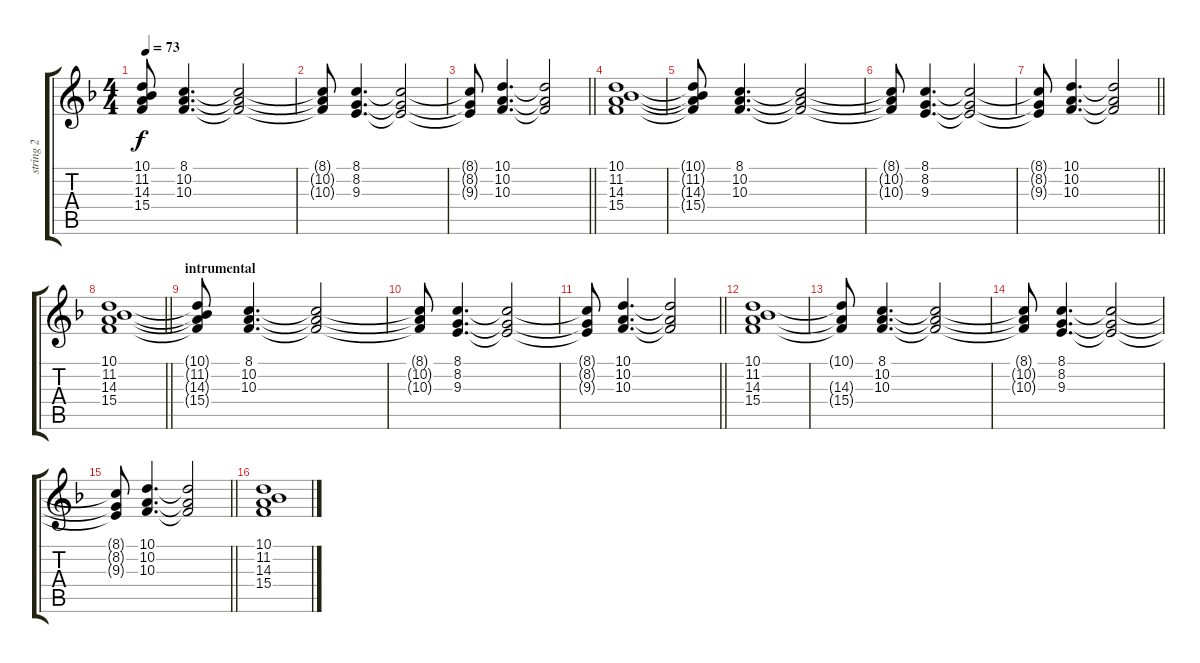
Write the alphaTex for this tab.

\track ("string 2" "string 2") {instrument stringensemble2}
\staff {score tabs}
\tuning (E4 B3 G3 D3 A2 E2) {hide}
\ts (4 4)
\tempo 73
\clef g2
\ks f
(10.1{t} 11.2{t} 14.3{t} 15.4{t}).8{dy f} (8.1 10.2 10.3).4{d} (8.1{t} 10.2{t} 10.3{t}).2 |
(8.1{t} 10.2{t} 10.3{t}).8 (8.1 8.2 9.3).4{d} (8.1{t} 8.2{t} 9.3{t}).2 |
\barLineRight lightlight
(8.1{t} 8.2{t} 9.3{t}).8 (10.1 10.2 10.3).4{d} (10.1{t} 10.2{t} 10.3{t}).2 |
(10.1 11.2 14.3 15.4).1 |
(10.1{t} 11.2{t} 14.3{t} 15.4{t}).8 (8.1 10.2 10.3).4{d} (8.1{t} 10.2{t} 10.3{t}).2 |
(8.1{t} 10.2{t} 10.3{t}).8 (8.1 8.2 9.3).4{d} (8.1{t} 8.2{t} 9.3{t}).2 |
\barLineRight lightlight
(8.1{t} 8.2{t} 9.3{t}).8 (10.1 10.2 10.3).4{d} (10.1{t} 10.2{t} 10.3{t}).2 |
\barLineRight lightlight
(10.1 11.2 14.3 15.4).1 |
\section ("" "intrumental")
(10.1{t} 11.2{t} 14.3{t} 15.4{t}).8 (8.1 10.2 10.3).4{d} (8.1{t} 10.2{t} 10.3{t}).2 |
(8.1{t} 10.2{t} 10.3{t}).8 (8.1 8.2 9.3).4{d} (8.1{t} 8.2{t} 9.3{t}).2 |
\barLineRight lightlight
(8.1{t} 8.2{t} 9.3{t}).8 (10.1 10.2 10.3).4{d} (10.1{t} 10.2{t} 10.3{t}).2 |
(10.1 11.2 14.3 15.4).1 |
(10.1{t} 14.3{t} 15.4{t}).8 (8.1 10.2 10.3).4{d} (8.1{t} 10.2{t} 10.3{t}).2 |
(8.1{t} 10.2{t} 10.3{t}).8 (8.1 8.2 9.3).4{d} (8.1{t} 8.2{t} 9.3{t}).2 |
\barLineRight lightlight
(8.1{t} 8.2{t} 9.3{t}).8 (10.1 10.2 10.3).4{d} (10.1{t} 10.2{t} 10.3{t}).2 |
(10.1 11.2 14.3 15.4).1
